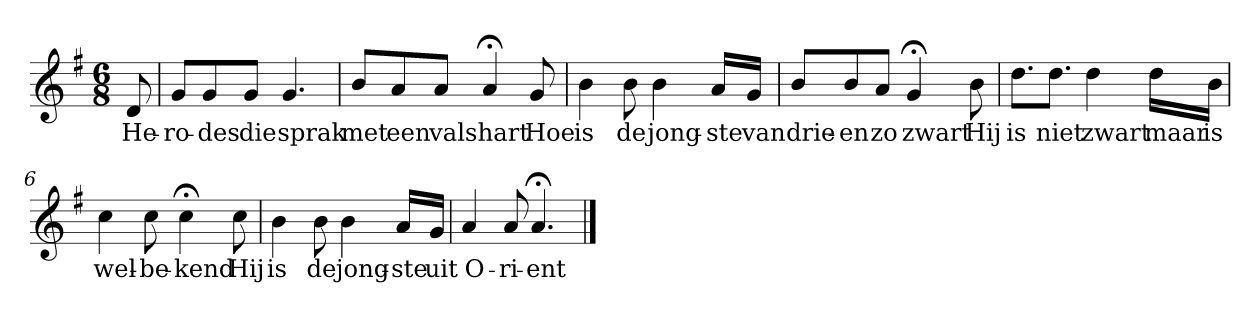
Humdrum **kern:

**kern	**text
*part1	*part1
*staff1	*staff1
*k[f#]	*
*G:	*
*M6/8	*
*MM120	*
=	=
8d	He-
=1	=1
8gL	-ro-
8g	-des
8gJ	die
4.g	sprak
=2	=2
8bL	met
8a	een
8aJ	vals
4a;<	hart
8g	Hoe
=3	=3
4b	is
8b	de
4b	jong-
16aLL	-ste
16gJJ	van
=4	=4
8bL	drie-
8b	-en
8aJ	zo
4g;<	zwart
8b	Hij
=5	=5
8.ddL	is
8.ddJ	niet
4dd	zwart
16ddLL	maar
16bJJ	is
=6	=6
4cc	wel-
8cc	-be-
4cc;<	-kend
8cc	Hij
=7	=7
4b	is
8b	de
4b	jong-
16aLL	-ste
16gJJ	uit
=8	=8
4a	O-
8a	-ri-
4.a;<	-ent
==	==
*-	*-
